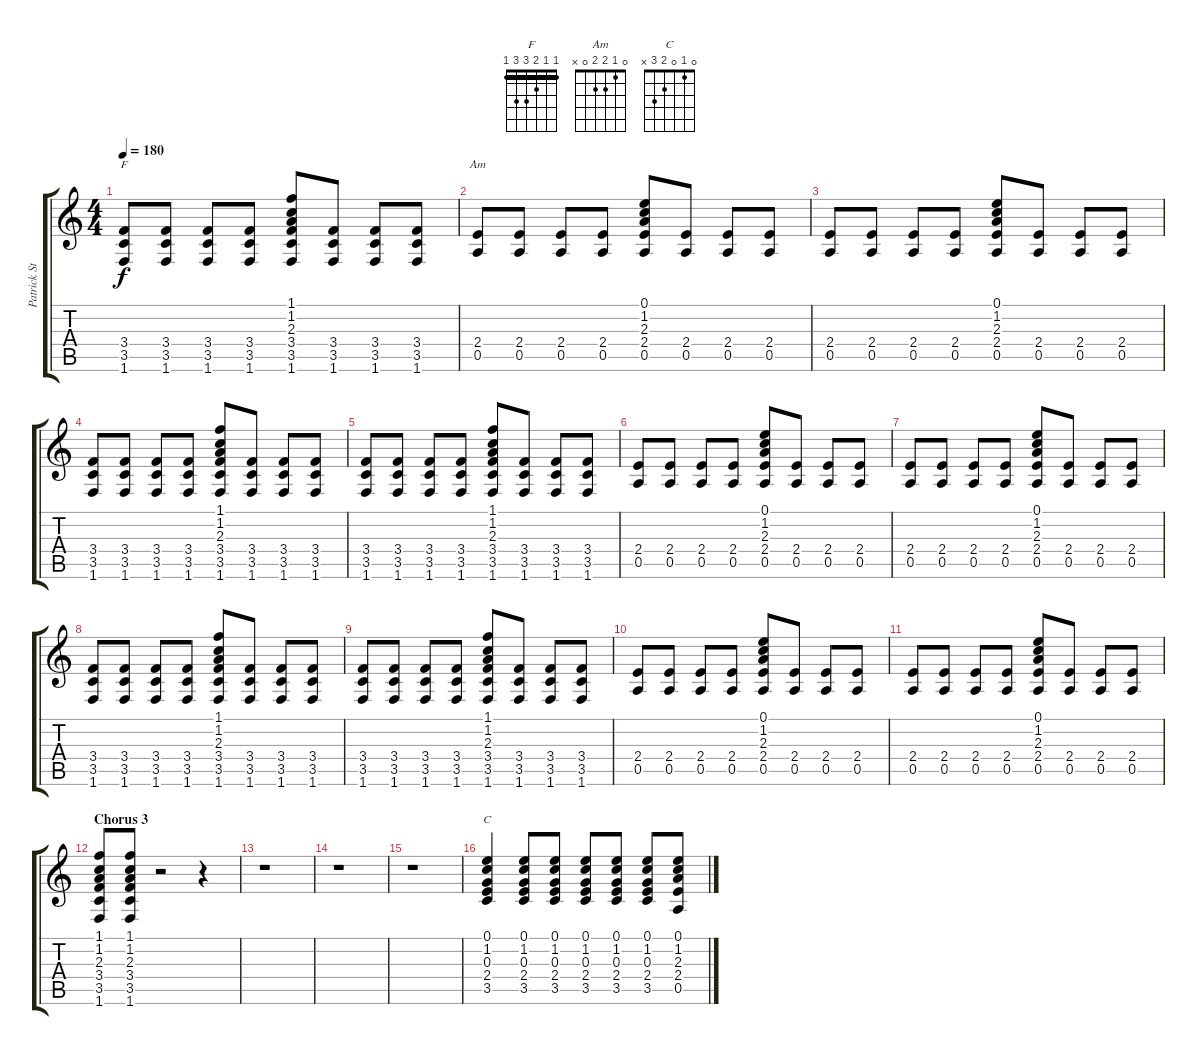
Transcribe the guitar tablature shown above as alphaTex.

\track ("Patrick Stump (Rythmn Guitar)" "Patrick St") {instrument acousticguitarsteel}
\staff {score tabs}
\tuning (E4 B3 G3 D3 A2 E2) {hide}
\chord ("F" 1 1 2 3 3 1) {barre 1}
\chord ("Am" 0 1 2 2 0 x)
\chord ("C" 0 1 0 2 3 x)
\ts (4 4)
\tempo 180
\clef g2
\ks c
(3.4 3.5 1.6).8{ch "F" dy f} (3.4 3.5 1.6).8 (3.4 3.5 1.6).8 (3.4 3.5 1.6).8 (1.1 1.2 2.3 3.4 3.5 1.6).8 (3.4 3.5 1.6).8 (3.4 3.5 1.6).8 (3.4 3.5 1.6).8 |
(2.4 0.5).8{ch "Am"} (2.4 0.5).8 (2.4 0.5).8 (2.4 0.5).8 (0.1 1.2 2.3 2.4 0.5).8 (2.4 0.5).8 (2.4 0.5).8 (2.4 0.5).8 |
(2.4 0.5).8 (2.4 0.5).8 (2.4 0.5).8 (2.4 0.5).8 (0.1 1.2 2.3 2.4 0.5).8 (2.4 0.5).8 (2.4 0.5).8 (2.4 0.5).8 |
(3.4 3.5 1.6).8 (3.4 3.5 1.6).8 (3.4 3.5 1.6).8 (3.4 3.5 1.6).8 (1.1 1.2 2.3 3.4 3.5 1.6).8 (3.4 3.5 1.6).8 (3.4 3.5 1.6).8 (3.4 3.5 1.6).8 |
(3.4 3.5 1.6).8 (3.4 3.5 1.6).8 (3.4 3.5 1.6).8 (3.4 3.5 1.6).8 (1.1 1.2 2.3 3.4 3.5 1.6).8 (3.4 3.5 1.6).8 (3.4 3.5 1.6).8 (3.4 3.5 1.6).8 |
(2.4 0.5).8 (2.4 0.5).8 (2.4 0.5).8 (2.4 0.5).8 (0.1 1.2 2.3 2.4 0.5).8 (2.4 0.5).8 (2.4 0.5).8 (2.4 0.5).8 |
(2.4 0.5).8 (2.4 0.5).8 (2.4 0.5).8 (2.4 0.5).8 (0.1 1.2 2.3 2.4 0.5).8 (2.4 0.5).8 (2.4 0.5).8 (2.4 0.5).8 |
(3.4 3.5 1.6).8 (3.4 3.5 1.6).8 (3.4 3.5 1.6).8 (3.4 3.5 1.6).8 (1.1 1.2 2.3 3.4 3.5 1.6).8 (3.4 3.5 1.6).8 (3.4 3.5 1.6).8 (3.4 3.5 1.6).8 |
(3.4 3.5 1.6).8 (3.4 3.5 1.6).8 (3.4 3.5 1.6).8 (3.4 3.5 1.6).8 (1.1 1.2 2.3 3.4 3.5 1.6).8 (3.4 3.5 1.6).8 (3.4 3.5 1.6).8 (3.4 3.5 1.6).8 |
(2.4 0.5).8 (2.4 0.5).8 (2.4 0.5).8 (2.4 0.5).8 (0.1 1.2 2.3 2.4 0.5).8 (2.4 0.5).8 (2.4 0.5).8 (2.4 0.5).8 |
(2.4 0.5).8 (2.4 0.5).8 (2.4 0.5).8 (2.4 0.5).8 (0.1 1.2 2.3 2.4 0.5).8 (2.4 0.5).8 (2.4 0.5).8 (2.4 0.5).8 |
\section ("" "Chorus 3")
(1.1 1.2 2.3 3.4 3.5 1.6).8 (1.1 1.2 2.3 3.4 3.5 1.6).8 r.2 r.4 |
r.1 |
r.1 |
r.1 |
(0.1 1.2 0.3 2.4 3.5).4{ch "C"} (0.1 1.2 0.3 2.4 3.5).8 (0.1 1.2 0.3 2.4 3.5).8 (0.1 1.2 0.3 2.4 3.5).8 (0.1 1.2 0.3 2.4 3.5).8 (0.1 1.2 0.3 2.4 3.5).8 (0.1 1.2 2.3 2.4 0.5).8
